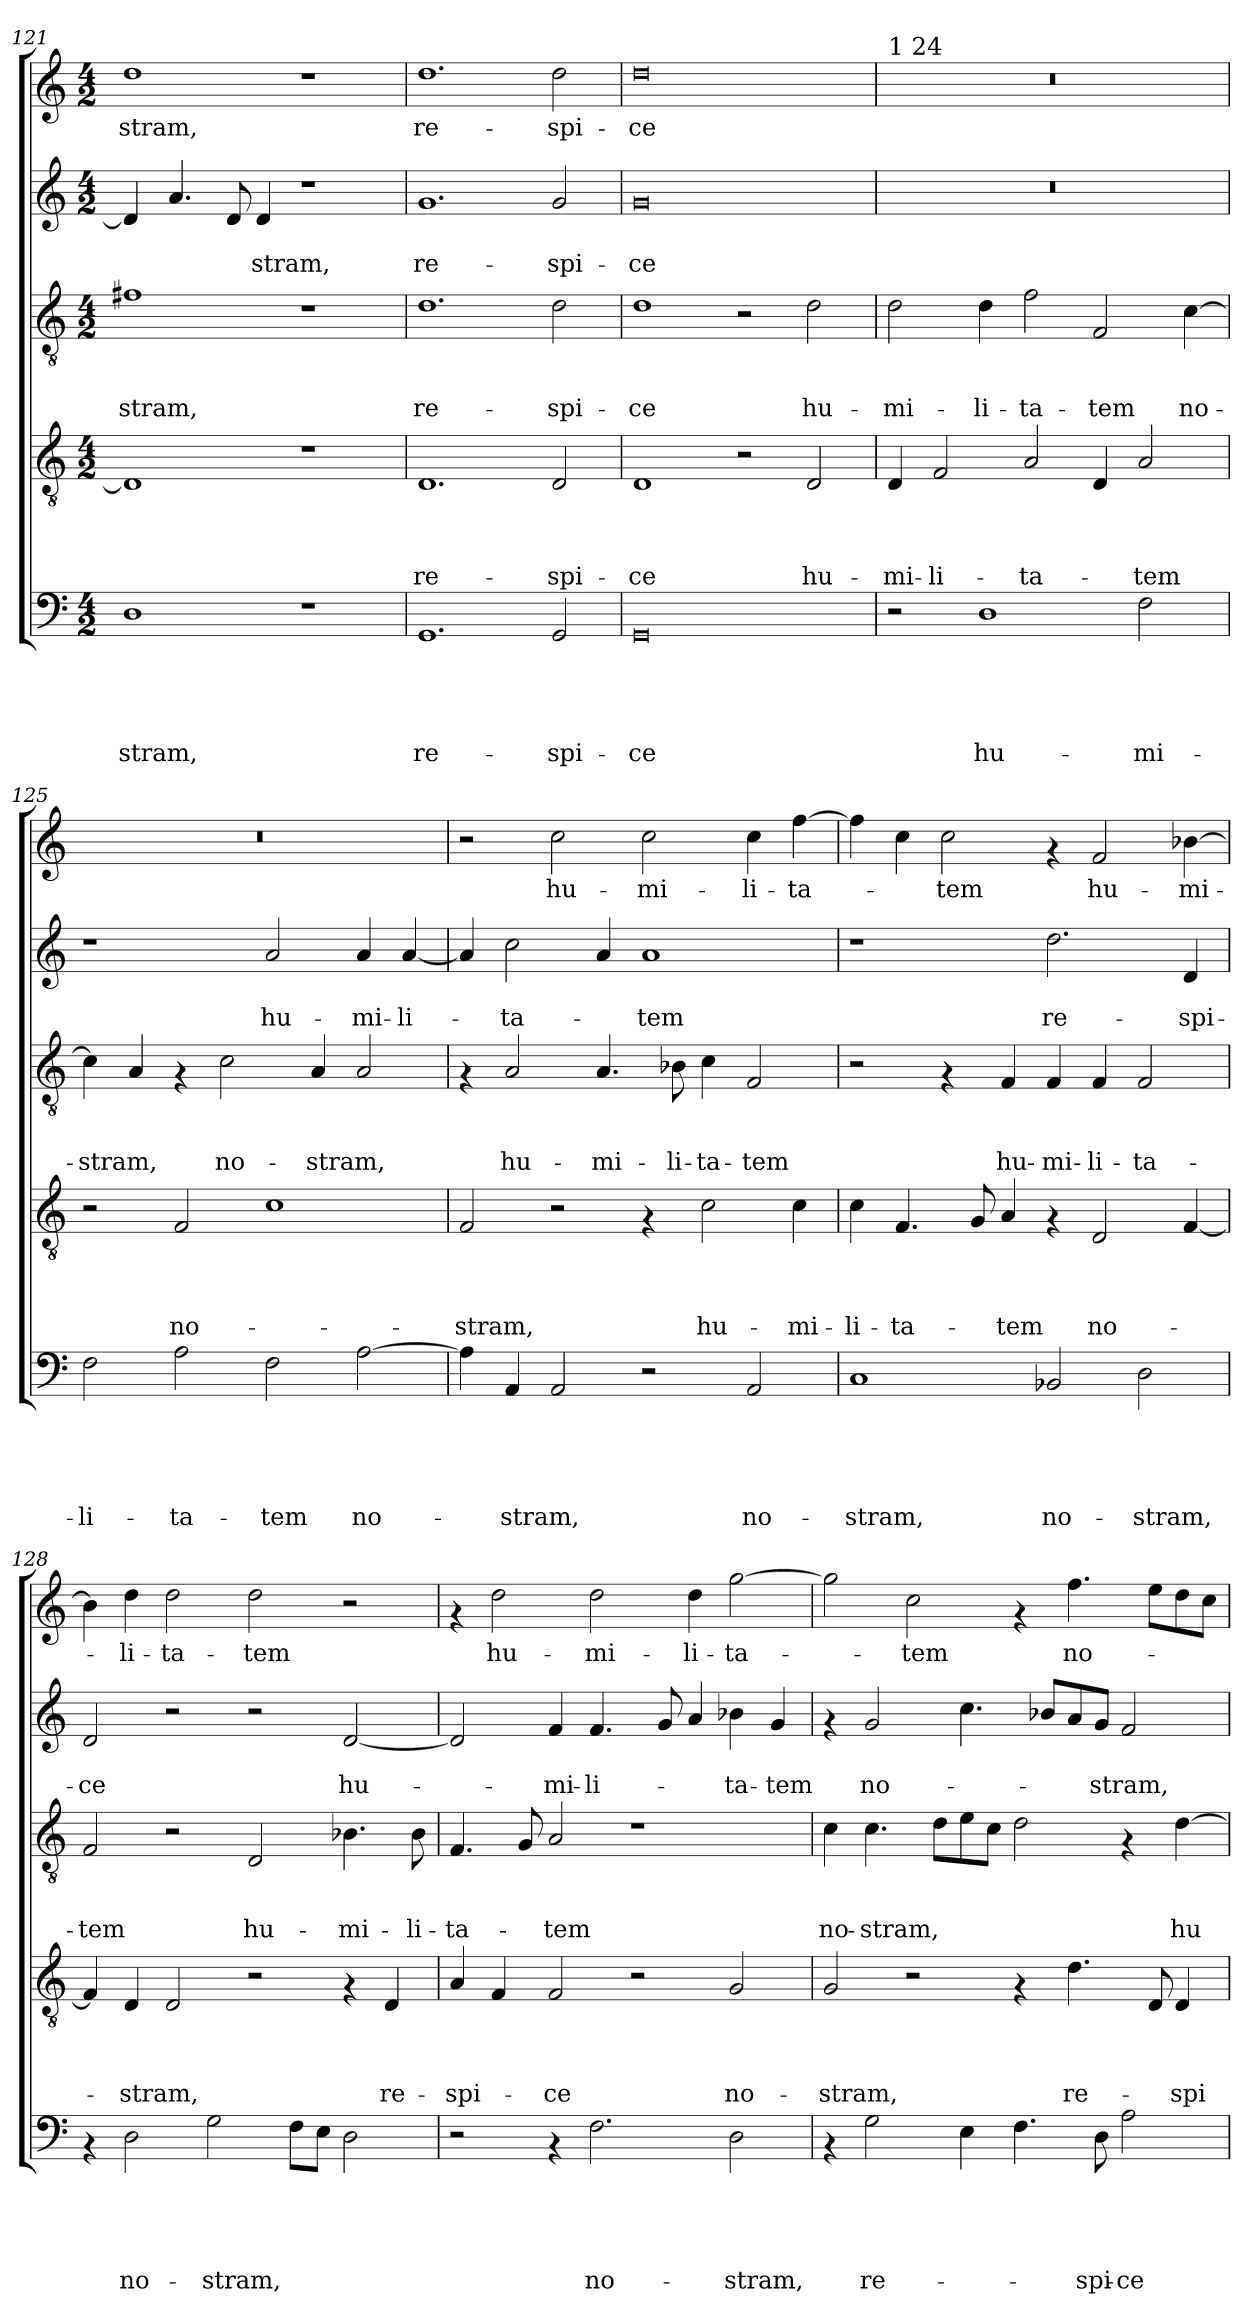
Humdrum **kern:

**kern	**text	**text	**text	**text	**text	**kern	**text	**text	**text	**text	**kern	**text	**text	**text	**kern	**text	**text	**kern	**text
*part5	*part5	*part5	*part5	*part5	*part5	*part4	*part4	*part4	*part4	*part4	*part3	*part3	*part3	*part3	*part2	*part2	*part2	*part1	*part1
*staff5	*staff5	*staff5	*staff5	*staff5	*staff5	*staff4	*staff4	*staff4	*staff4	*staff4	*staff3	*staff3	*staff3	*staff3	*staff2	*staff2	*staff2	*staff1	*staff1
*clefF4	*	*	*	*	*	*clefGv2	*	*	*	*	*clefGv2	*	*	*	*clefG2	*	*	*clefG2	*
*k[]	*	*	*	*	*	*k[]	*	*	*	*	*k[]	*	*	*	*k[]	*	*	*k[]	*
*C:	*	*	*	*	*	*C:	*	*	*	*	*C:	*	*	*	*C:	*	*	*C:	*
*M4/2	*	*	*	*	*	*M4/2	*	*	*	*	*M4/2	*	*	*	*M4/2	*	*	*M4/2	*
=121	=121	=121	=121	=121	=121	=121	=121	=121	=121	=121	=121	=121	=121	=121	=121	=121	=121	=121	=121
!	!	!	!	!	!LO:LY:b	!	!	!	!	!	!	!	!	!LO:LY:b	!	!	!	!	!LO:LY:b
1D	.	.	.	.	-stram,	1D]	.	.	.	.	1f#X	.	.	-stram,	4d/]	.	.	1dd	-stram,
.	.	.	.	.	.	.	.	.	.	.	.	.	.	.	4.a/	.	.	.	.
.	.	.	.	.	.	.	.	.	.	.	.	.	.	.	8d/	.	.	.	.
!	!	!	!	!	!	!	!	!	!	!	!	!	!	!	!	!	!LO:LY:b	!	!
.	.	.	.	.	.	.	.	.	.	.	.	.	.	.	4d/	.	-stram,	.	.
1r	.	.	.	.	.	1r	.	.	.	.	1r	.	.	.	1r	.	.	1r	.
=122	=122	=122	=122	=122	=122	=122	=122	=122	=122	=122	=122	=122	=122	=122	=122	=122	=122	=122	=122
!	!	!	!	!	!LO:LY:b	!	!	!	!	!LO:LY:b	!	!	!	!LO:LY:b	!	!	!LO:LY:b	!	!LO:LY:b
1.GG	.	.	.	.	re-	1.D	.	.	.	re-	1.d	.	.	re-	1.g	.	re-	1.dd	re-
!	!	!	!	!	!LO:LY:b	!	!	!	!	!LO:LY:b	!	!	!	!LO:LY:b	!	!	!LO:LY:b	!	!LO:LY:b
2GG/	.	.	.	.	-spi-	2D/	.	.	.	-spi-	2d\	.	.	-spi-	2g/	.	-spi-	2dd\	-spi-
=123	=123	=123	=123	=123	=123	=123	=123	=123	=123	=123	=123	=123	=123	=123	=123	=123	=123	=123	=123
!	!	!	!	!	!LO:LY:b	!	!	!	!	!LO:LY:b	!	!	!	!LO:LY:b	!	!	!LO:LY:b	!	!LO:LY:b
0GG	.	.	.	.	-ce	1D	.	.	.	-ce	1d	.	.	-ce	0g	.	-ce	0dd	-ce
.	.	.	.	.	.	2r	.	.	.	.	2r	.	.	.	.	.	.	.	.
!	!	!	!	!	!	!	!	!	!	!LO:LY:b	!	!	!	!LO:LY:b	!	!	!	!	!
.	.	.	.	.	.	2D/	.	.	.	hu-	2d\	.	.	hu-	.	.	.	.	.
!!LO:PB:g=z
=124	=124	=124	=124	=124	=124	=124	=124	=124	=124	=124	=124	=124	=124	=124	=124	=124	=124	=124	=124
!	!	!	!	!	!	!	!	!	!	!	!	!	!	!	!	!	!	!LO:TX:a:t=1 24	!
!	!	!	!	!	!	!	!	!	!	!LO:LY:b	!	!	!	!LO:LY:b	!	!	!	!	!
2r	.	.	.	.	.	4D/	.	.	.	-mi-	2d\	.	.	-mi-	0r	.	.	0r	.
!	!	!	!	!	!	!	!	!	!	!LO:LY:b	!	!	!	!	!	!	!	!	!
.	.	.	.	.	.	2F/	.	.	.	-li-	.	.	.	.	.	.	.	.	.
!	!	!	!	!	!LO:LY:b	!	!	!	!	!	!	!	!	!LO:LY:b	!	!	!	!	!
1D	.	.	.	.	hu-	.	.	.	.	.	4d\	.	.	-li-	.	.	.	.	.
!	!	!	!	!	!	!	!	!	!	!LO:LY:b	!	!	!	!LO:LY:b	!	!	!	!	!
.	.	.	.	.	.	2A/	.	.	.	-ta-	2f\	.	.	-ta-	.	.	.	.	.
!	!	!	!	!	!	!	!	!	!	!	!	!	!	!LO:LY:b	!	!	!	!	!
.	.	.	.	.	.	4D/	.	.	.	.	2F/	.	.	-tem	.	.	.	.	.
!	!	!	!	!	!LO:LY:b	!	!	!	!	!LO:LY:b	!	!	!	!	!	!	!	!	!
2F\	.	.	.	.	-mi-	2A/	.	.	.	-tem	.	.	.	.	.	.	.	.	.
!	!	!	!	!	!	!	!	!	!	!	!	!	!	!LO:LY:b	!	!	!	!	!
.	.	.	.	.	.	.	.	.	.	.	[>4c\	.	.	no-	.	.	.	.	.
=125	=125	=125	=125	=125	=125	=125	=125	=125	=125	=125	=125	=125	=125	=125	=125	=125	=125	=125	=125
!	!	!	!	!	!LO:LY:b	!	!	!	!	!	!	!	!	!LO:LY:b	!	!	!	!	!
2F\	.	.	.	.	-li-	2r	.	.	.	.	4c\]	.	.	-stram,	1r	.	.	0r	.
.	.	.	.	.	.	.	.	.	.	.	4A/	.	.	.	.	.	.	.	.
!	!	!	!	!	!LO:LY:b	!	!	!	!	!LO:LY:b	!	!	!	!	!	!	!	!	!
2A\	.	.	.	.	-ta-	2F/	.	.	.	no-	4rF	.	.	.	.	.	.	.	.
!	!	!	!	!	!	!	!	!	!	!	!	!	!	!LO:LY:b	!	!	!	!	!
.	.	.	.	.	.	.	.	.	.	.	2c\	.	.	no-	.	.	.	.	.
!	!	!	!	!	!LO:LY:b	!	!	!	!	!	!	!	!	!	!	!	!LO:LY:b	!	!
2F\	.	.	.	.	-tem	1c	.	.	.	.	.	.	.	.	2a/	.	hu-	.	.
!	!	!	!	!	!	!	!	!	!	!	!	!	!	!LO:LY:b	!	!	!	!	!
.	.	.	.	.	.	.	.	.	.	.	4A/	.	.	-stram,	.	.	.	.	.
!	!	!	!	!	!LO:LY:b	!	!	!	!	!	!	!	!	!	!	!	!LO:LY:b	!	!
[>2A\	.	.	.	.	no-	.	.	.	.	.	2A/	.	.	.	4a/	.	-mi-	.	.
!	!	!	!	!	!	!	!	!	!	!	!	!	!	!	!	!	!LO:LY:b	!	!
.	.	.	.	.	.	.	.	.	.	.	.	.	.	.	[<4a/	.	-li-	.	.
=126	=126	=126	=126	=126	=126	=126	=126	=126	=126	=126	=126	=126	=126	=126	=126	=126	=126	=126	=126
!	!	!	!	!	!	!	!	!	!	!LO:LY:b	!	!	!	!	!	!	!	!	!
4A\]	.	.	.	.	.	2F/	.	.	.	-stram,	4rF	.	.	.	4a/]	.	.	2r	.
!	!	!	!	!	!LO:LY:b	!	!	!	!	!	!	!	!	!LO:LY:b	!	!	!LO:LY:b	!	!
4AA/	.	.	.	.	-stram,	.	.	.	.	.	2A/	.	.	hu-	2cc\	.	-ta-	.	.
!	!	!	!	!	!	!	!	!	!	!	!	!	!	!	!	!	!	!	!LO:LY:b
2AA/	.	.	.	.	.	2r	.	.	.	.	.	.	.	.	.	.	.	2cc\	hu-
!	!	!	!	!	!	!	!	!	!	!	!	!	!	!LO:LY:b	!	!	!	!	!
.	.	.	.	.	.	.	.	.	.	.	4.A/	.	.	-mi-	4a/	.	.	.	.
!	!	!	!	!	!	!	!	!	!	!	!	!	!	!	!	!	!LO:LY:b	!	!LO:LY:b
2r	.	.	.	.	.	4rF	.	.	.	.	.	.	.	.	1a	.	-tem	2cc\	-mi-
!	!	!	!	!	!	!	!	!	!	!	!	!	!	!LO:LY:b	!	!	!	!	!
.	.	.	.	.	.	.	.	.	.	.	8B-X\	.	.	-li-	.	.	.	.	.
!	!	!	!	!	!	!	!	!	!	!LO:LY:b	!	!	!	!LO:LY:b	!	!	!	!	!
.	.	.	.	.	.	2c\	.	.	.	hu-	4c\	.	.	-ta-	.	.	.	.	.
!	!	!	!	!	!LO:LY:b	!	!	!	!	!	!	!	!	!LO:LY:b	!	!	!	!	!LO:LY:b
2AA/	.	.	.	.	no-	.	.	.	.	.	2F/	.	.	-tem	.	.	.	4cc\	-li-
!	!	!	!	!	!	!	!	!	!	!LO:LY:b	!	!	!	!	!	!	!	!	!LO:LY:b
.	.	.	.	.	.	4c\	.	.	.	-mi-	.	.	.	.	.	.	.	[>4ff\	-ta-
=127	=127	=127	=127	=127	=127	=127	=127	=127	=127	=127	=127	=127	=127	=127	=127	=127	=127	=127	=127
!	!	!	!	!	!LO:LY:b	!	!	!	!	!LO:LY:b	!	!	!	!	!	!	!	!	!
1C	.	.	.	.	-stram,	4c\	.	.	.	-li-	2r	.	.	.	1r	.	.	4ff\]	.
!	!	!	!	!	!	!	!	!	!	!LO:LY:b	!	!	!	!	!	!	!	!	!
.	.	.	.	.	.	4.F/	.	.	.	-ta-	.	.	.	.	.	.	.	4cc\	.
!	!	!	!	!	!	!	!	!	!	!	!	!	!	!	!	!	!	!	!LO:LY:b
.	.	.	.	.	.	.	.	.	.	.	4rF	.	.	.	.	.	.	2cc\	-tem
.	.	.	.	.	.	8G/	.	.	.	.	.	.	.	.	.	.	.	.	.
!	!	!	!	!	!	!	!	!	!	!LO:LY:b	!	!	!	!LO:LY:b	!	!	!	!	!
.	.	.	.	.	.	4A/	.	.	.	-tem	4F/	.	.	hu-	.	.	.	.	.
!	!	!	!	!	!LO:LY:b	!	!	!	!	!	!	!	!	!LO:LY:b	!	!	!LO:LY:b	!	!
2BB-X/	.	.	.	.	no-	4rF	.	.	.	.	4F/	.	.	-mi-	2.dd\	.	re-	4rf	.
!	!	!	!	!	!	!	!	!	!	!LO:LY:b	!	!	!	!LO:LY:b	!	!	!	!	!LO:LY:b
.	.	.	.	.	.	2D/	.	.	.	no-	4F/	.	.	-li-	.	.	.	2f/	hu-
!	!	!	!	!	!LO:LY:b	!	!	!	!	!	!	!	!	!LO:LY:b	!	!	!	!	!
2D\	.	.	.	.	-stram,	.	.	.	.	.	2F/	.	.	-ta-	.	.	.	.	.
!	!	!	!	!	!	!	!	!	!	!	!	!	!	!	!	!	!LO:LY:b	!	!LO:LY:b
.	.	.	.	.	.	[>4F/	.	.	.	.	.	.	.	.	4d/	.	-spi-	[>4b-X\	-mi-
!!LO:PB:g=z
=128	=128	=128	=128	=128	=128	=128	=128	=128	=128	=128	=128	=128	=128	=128	=128	=128	=128	=128	=128
!	!	!	!	!	!	!	!	!	!	!	!	!	!	!LO:LY:b	!	!	!LO:LY:b	!	!
4rAA	.	.	.	.	.	4F/]	.	.	.	.	2F/	.	.	-tem	2d/	.	-ce	4b-\]	.
!	!	!	!	!	!LO:LY:b	!	!	!	!	!LO:LY:b	!	!	!	!	!	!	!	!	!LO:LY:b
2D\	.	.	.	.	no-	4D/	.	.	.	-stram,	.	.	.	.	.	.	.	4dd\	-li-
!	!	!	!	!	!	!	!	!	!	!	!	!	!	!	!	!	!	!	!LO:LY:b
.	.	.	.	.	.	2D/	.	.	.	.	2r	.	.	.	2r	.	.	2dd\	-ta-
!	!	!	!	!	!LO:LY:b	!	!	!	!	!	!	!	!	!	!	!	!	!	!
2G\	.	.	.	.	-stram,	.	.	.	.	.	.	.	.	.	.	.	.	.	.
!	!	!	!	!	!	!	!	!	!	!	!	!	!	!LO:LY:b	!	!	!	!	!LO:LY:b
.	.	.	.	.	.	2r	.	.	.	.	2D/	.	.	hu-	2r	.	.	2dd\	-tem
8F\L	.	.	.	.	.	.	.	.	.	.	.	.	.	.	.	.	.	.	.
8E\J	.	.	.	.	.	.	.	.	.	.	.	.	.	.	.	.	.	.	.
!	!	!	!	!	!	!	!	!	!	!	!	!	!	!LO:LY:b	!	!	!LO:LY:b	!	!
2D\	.	.	.	.	.	4rF	.	.	.	.	4.B-X\	.	.	-mi-	[<2d/	.	hu-	2r	.
!	!	!	!	!	!	!	!	!	!	!LO:LY:b	!	!	!	!	!	!	!	!	!
.	.	.	.	.	.	4D/	.	.	.	re-	.	.	.	.	.	.	.	.	.
!	!	!	!	!	!	!	!	!	!	!	!	!	!	!LO:LY:b	!	!	!	!	!
.	.	.	.	.	.	.	.	.	.	.	8B-\	.	.	-li-	.	.	.	.	.
=129	=129	=129	=129	=129	=129	=129	=129	=129	=129	=129	=129	=129	=129	=129	=129	=129	=129	=129	=129
!	!	!	!	!	!	!	!	!	!	!LO:LY:b	!	!	!	!LO:LY:b	!	!	!	!	!
2r	.	.	.	.	.	4A/	.	.	.	-spi-	4.F/	.	.	-ta-	2d/]	.	.	4rf	.
!	!	!	!	!	!	!	!	!	!	!	!	!	!	!	!	!	!	!	!LO:LY:b
.	.	.	.	.	.	4F/	.	.	.	.	.	.	.	.	.	.	.	2dd\	hu-
.	.	.	.	.	.	.	.	.	.	.	8G/	.	.	.	.	.	.	.	.
!	!	!	!	!	!	!	!	!	!	!LO:LY:b	!	!	!	!LO:LY:b	!	!	!LO:LY:b	!	!
4rAA	.	.	.	.	.	2F/	.	.	.	-ce	2A/	.	.	-tem	4f/	.	-mi-	.	.
!	!	!	!	!	!LO:LY:b	!	!	!	!	!	!	!	!	!	!	!	!LO:LY:b	!	!LO:LY:b
2.F\	.	.	.	.	no-	.	.	.	.	.	.	.	.	.	4.f/	.	-li-	2dd\	-mi-
.	.	.	.	.	.	2r	.	.	.	.	1r	.	.	.	.	.	.	.	.
.	.	.	.	.	.	.	.	.	.	.	.	.	.	.	8g/	.	.	.	.
!	!	!	!	!	!	!	!	!	!	!	!	!	!	!	!	!	!	!	!LO:LY:b
.	.	.	.	.	.	.	.	.	.	.	.	.	.	.	4a/	.	.	4dd\	-li-
!	!	!	!	!	!LO:LY:b	!	!	!	!	!LO:LY:b	!	!	!	!	!	!	!LO:LY:b	!	!LO:LY:b
2D\	.	.	.	.	-stram,	2G/	.	.	.	no-	.	.	.	.	4b-X\	.	-ta-	[>2gg\	-ta-
!	!	!	!	!	!	!	!	!	!	!	!	!	!	!	!	!	!LO:LY:b	!	!
.	.	.	.	.	.	.	.	.	.	.	.	.	.	.	4g/	.	-tem	.	.
=130	=130	=130	=130	=130	=130	=130	=130	=130	=130	=130	=130	=130	=130	=130	=130	=130	=130	=130	=130
!	!	!	!	!	!	!	!	!	!	!LO:LY:b	!	!	!	!LO:LY:b	!	!	!	!	!
4rAA	.	.	.	.	.	2G/	.	.	.	-stram,	4c\	.	.	no-	4rf	.	.	2gg\]	.
!	!	!	!	!	!LO:LY:b	!	!	!	!	!	!	!	!	!LO:LY:b	!	!	!LO:LY:b	!	!
2G\	.	.	.	.	re-	.	.	.	.	.	4.c\	.	.	-stram,	2g/	.	no-	.	.
!	!	!	!	!	!	!	!	!	!	!	!	!	!	!	!	!	!	!	!LO:LY:b
.	.	.	.	.	.	2r	.	.	.	.	.	.	.	.	.	.	.	2cc\	-tem
.	.	.	.	.	.	.	.	.	.	.	8d\L	.	.	.	.	.	.	.	.
4E\	.	.	.	.	.	.	.	.	.	.	8e\	.	.	.	4.cc\	.	.	.	.
.	.	.	.	.	.	.	.	.	.	.	8c\J	.	.	.	.	.	.	.	.
4.F\	.	.	.	.	.	4rF	.	.	.	.	2d\	.	.	.	.	.	.	4rf	.
.	.	.	.	.	.	.	.	.	.	.	.	.	.	.	8b-X/L	.	.	.	.
!	!	!	!	!	!	!	!	!	!	!LO:LY:b	!	!	!	!	!	!	!	!	!LO:LY:b
.	.	.	.	.	.	4.d\	.	.	.	re-	.	.	.	.	8a/	.	.	4.ff\	no-
!	!	!	!	!	!LO:LY:b	!	!	!	!	!	!	!	!	!	!	!	!LO:LY:b	!	!
8D\	.	.	.	.	-spi-	.	.	.	.	.	.	.	.	.	8g/J	.	-stram,	.	.
!	!	!	!	!	!LO:LY:b	!	!	!	!	!	!	!	!	!	!	!	!	!	!
2A\	.	.	.	.	-ce	.	.	.	.	.	4rF	.	.	.	2f/	.	.	.	.
.	.	.	.	.	.	8D/	.	.	.	.	.	.	.	.	.	.	.	8ee\L	.
!	!	!	!	!	!	!	!	!	!	!LO:LY:b	!	!	!	!LO:LY:b	!	!	!	!	!
.	.	.	.	.	.	4D/	.	.	.	-spi-	[>4d\	.	.	hu-	.	.	.	8dd\	.
.	.	.	.	.	.	.	.	.	.	.	.	.	.	.	.	.	.	8cc\J	.
=	=	=	=	=	=	=	=	=	=	=	=	=	=	=	=	=	=	=	=
*-	*-	*-	*-	*-	*-	*-	*-	*-	*-	*-	*-	*-	*-	*-	*-	*-	*-	*-	*-
